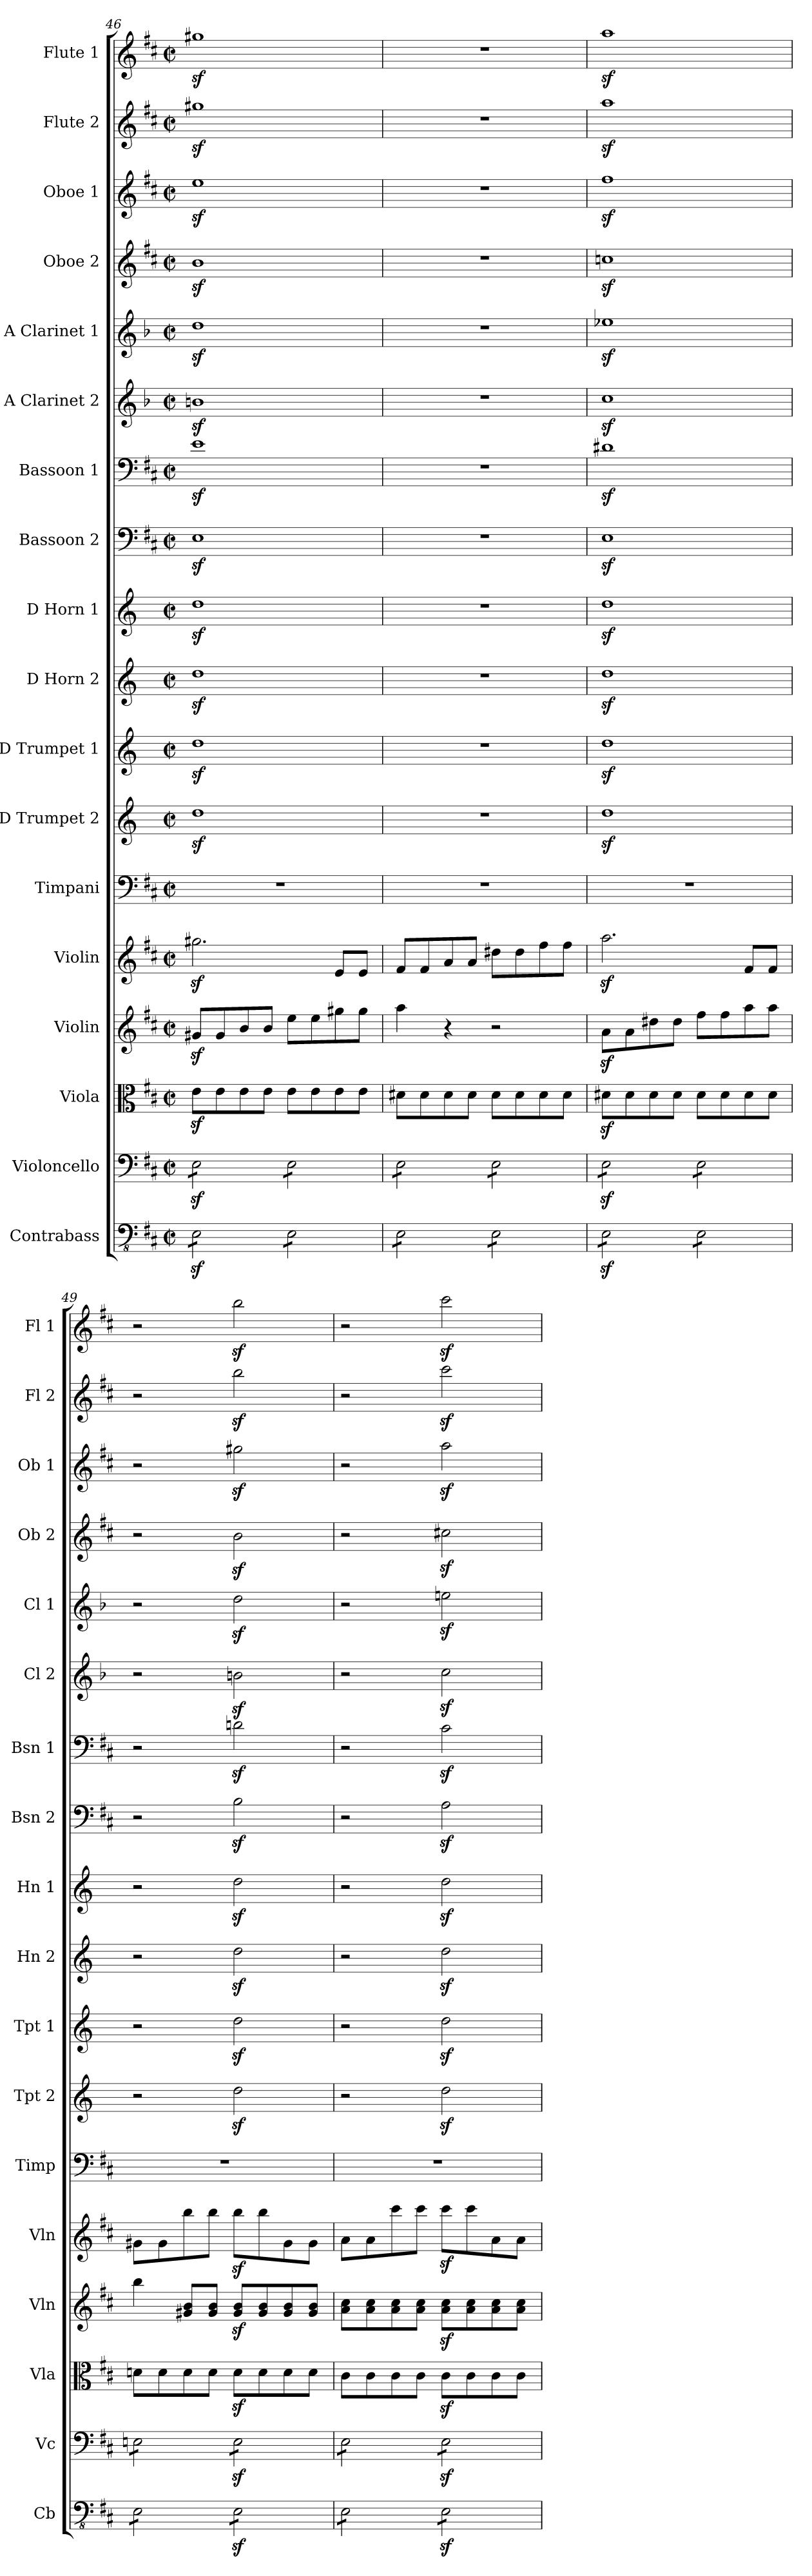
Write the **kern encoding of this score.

**kern	**kern	**kern	**kern	**kern	**kern	**kern	**kern	**kern	**kern	**kern	**kern	**kern	**kern	**kern	**kern	**kern	**kern
*part18	*part17	*part16	*part15	*part14	*part13	*part12	*part11	*part10	*part9	*part8	*part7	*part6	*part5	*part4	*part3	*part2	*part1
*staff18	*staff17	*staff16	*staff15	*staff14	*staff13	*staff12	*staff11	*staff10	*staff9	*staff8	*staff7	*staff6	*staff5	*staff4	*staff3	*staff2	*staff1
*I"Contrabass	*I"Violoncello	*I"Viola	*I"Violin	*I"Violin	*I"Timpani	*I"D Trumpet 2	*I"D Trumpet 1	*I"D Horn 2	*I"D Horn 1	*I"Bassoon 2	*I"Bassoon 1	*I"A Clarinet 2	*I"A Clarinet 1	*I"Oboe 2	*I"Oboe 1	*I"Flute 2	*I"Flute 1
*I'Cb	*I'Vc	*I'Vla	*I'Vln	*I'Vln	*I'Timp	*I'Tpt 2	*I'Tpt 1	*I'Hn 2	*I'Hn 1	*I'Bsn 2	*I'Bsn 1	*I'Cl 2	*I'Cl 1	*I'Ob 2	*I'Ob 1	*I'Fl 2	*I'Fl 1
!!LO:PB:g=z
*clefFv4	*clefF4	*clefC3	*clefG2	*clefG2	*clefF4	*clefG2	*clefG2	*clefG2	*clefG2	*clefF4	*clefF4	*clefG2	*clefG2	*clefG2	*clefG2	*clefG2	*clefG2
*	*	*	*	*	*	*ITrd-1c-2	*ITrd-1c-2	*ITrd6c10	*ITrd6c10	*	*	*ITrd2c3	*ITrd2c3	*	*	*	*
*k[f#c#]	*k[f#c#]	*k[f#c#]	*k[f#c#]	*k[f#c#]	*k[f#c#]	*k[f#c#]	*k[f#c#]	*k[f#c#]	*k[f#c#]	*k[f#c#]	*k[f#c#]	*k[f#c#]	*k[f#c#]	*k[f#c#]	*k[f#c#]	*k[f#c#]	*k[f#c#]
*M2/2	*M2/2	*M2/2	*M2/2	*M2/2	*M2/2	*M2/2	*M2/2	*M2/2	*M2/2	*M2/2	*M2/2	*M2/2	*M2/2	*M2/2	*M2/2	*M2/2	*M2/2
*met(c|)	*met(c|)	*met(c|)	*met(c|)	*met(c|)	*met(c|)	*met(c|)	*met(c|)	*met(c|)	*met(c|)	*met(c|)	*met(c|)	*met(c|)	*met(c|)	*met(c|)	*met(c|)	*met(c|)	*met(c|)
=46	=46	=46	=46	=46	=46	=46	=46	=46	=46	=46	=46	=46	=46	=46	=46	=46	=46
*tremolo	*	*	*	*	*	*	*	*	*	*	*	*	*	*	*	*	*
*	*tremolo	*	*	*	*	*	*	*	*	*	*	*	*	*	*	*	*
8EEz<\L	8Ez<\L	8ez<\L	8g#Xz</L	2.gg#Xz<\	1r	1eez<	1eez<	1ez<	1ez<	1Ez<	1ez<	1g#Xz<	1bz<	1bz<	1eez<	1gg#Xz<	1gg#Xz<
8EEz<\	8Ez<\	8e\	8g#/	.	.	.	.	.	.	.	.	.	.	.	.	.	.
8EEz<\	8Ez<\	8e\	8b/	.	.	.	.	.	.	.	.	.	.	.	.	.	.
8EEz<\J	8Ez<\J	8e\J	8b/J	.	.	.	.	.	.	.	.	.	.	.	.	.	.
8EE\L	8E\L	8e\L	8ee\L	.	.	.	.	.	.	.	.	.	.	.	.	.	.
8EE\	8E\	8e\	8ee\	.	.	.	.	.	.	.	.	.	.	.	.	.	.
8EE\	8E\	8e\	8gg#X\	8e/L	.	.	.	.	.	.	.	.	.	.	.	.	.
8EE\J	8E\J	8e\J	8gg#\J	8e/J	.	.	.	.	.	.	.	.	.	.	.	.	.
=47	=47	=47	=47	=47	=47	=47	=47	=47	=47	=47	=47	=47	=47	=47	=47	=47	=47
8EE\L	8E\L	8d#X\L	4aa\	8f#/L	1r	1r	1r	1r	1r	1r	1r	1r	1r	1r	1r	1r	1r
8EE\	8E\	8d#\	.	8f#/	.	.	.	.	.	.	.	.	.	.	.	.	.
8EE\	8E\	8d#\	4r	8a/	.	.	.	.	.	.	.	.	.	.	.	.	.
8EE\J	8E\J	8d#\J	.	8a/J	.	.	.	.	.	.	.	.	.	.	.	.	.
8EE\L	8E\L	8d#\L	2r	8dd#X\L	.	.	.	.	.	.	.	.	.	.	.	.	.
8EE\	8E\	8d#\	.	8dd#\	.	.	.	.	.	.	.	.	.	.	.	.	.
8EE\	8E\	8d#\	.	8ff#\	.	.	.	.	.	.	.	.	.	.	.	.	.
8EE\J	8E\J	8d#\J	.	8ff#\J	.	.	.	.	.	.	.	.	.	.	.	.	.
=48	=48	=48	=48	=48	=48	=48	=48	=48	=48	=48	=48	=48	=48	=48	=48	=48	=48
8EEz<\L	8Ez<\L	8d#Xz<\L	8az<\L	2.aaz<\	1r	1eez<	1eez<	1ez<	1ez<	1Ez<	1d#Xz<	1az<	1ccnz<	1ccnz<	1ff#z<	1aaz<	1aaz<
8EEz<\	8Ez<\	8d#\	8a\	.	.	.	.	.	.	.	.	.	.	.	.	.	.
8EEz<\	8Ez<\	8d#\	8dd#X\	.	.	.	.	.	.	.	.	.	.	.	.	.	.
8EEz<\J	8Ez<\J	8d#\J	8dd#\J	.	.	.	.	.	.	.	.	.	.	.	.	.	.
8EE\L	8E\L	8d#\L	8ff#\L	.	.	.	.	.	.	.	.	.	.	.	.	.	.
8EE\	8E\	8d#\	8ff#\	.	.	.	.	.	.	.	.	.	.	.	.	.	.
8EE\	8E\	8d#\	8aa\	8f#/L	.	.	.	.	.	.	.	.	.	.	.	.	.
8EE\J	8E\J	8d#\J	8aa\J	8f#/J	.	.	.	.	.	.	.	.	.	.	.	.	.
=49	=49	=49	=49	=49	=49	=49	=49	=49	=49	=49	=49	=49	=49	=49	=49	=49	=49
8EE\L	8En\L	8dn\L	4bb\	8g#X\L	1r	2r	2r	2r	2r	2r	2r	2r	2r	2r	2r	2r	2r
8EE\	8En\	8d\	.	8g#\	.	.	.	.	.	.	.	.	.	.	.	.	.
8EE\	8En\	8d\	8g#X/ 8b/L	8bb\	.	.	.	.	.	.	.	.	.	.	.	.	.
8EE\J	8En\J	8d\J	8g#/ 8b/J	8bb\J	.	.	.	.	.	.	.	.	.	.	.	.	.
8EEz<\L	8Ez<\L	8dz<\L	8g#/z< 8b/z<L	8bbz<\L	.	2eez<\	2eez<\	2ez<\	2ez<\	2Bz<\	2dnz<\	2g#Xz<\	2bz<\	2bz<\	2gg#Xz<\	2bbz<\	2bbz<\
8EEz<\	8Ez<\	8d\	8g#/ 8b/	8bb\	.	.	.	.	.	.	.	.	.	.	.	.	.
8EEz<\	8Ez<\	8d\	8g#/ 8b/	8g#\	.	.	.	.	.	.	.	.	.	.	.	.	.
8EEz<\J	8Ez<\J	8d\J	8g#/ 8b/J	8g#\J	.	.	.	.	.	.	.	.	.	.	.	.	.
=50	=50	=50	=50	=50	=50	=50	=50	=50	=50	=50	=50	=50	=50	=50	=50	=50	=50
8EE\L	8E\L	8c#\L	8a\ 8cc#\L	8a\L	1r	2r	2r	2r	2r	2r	2r	2r	2r	2r	2r	2r	2r
8EE\	8E\	8c#\	8a\ 8cc#\	8a\	.	.	.	.	.	.	.	.	.	.	.	.	.
8EE\	8E\	8c#\	8a\ 8cc#\	8ccc#\	.	.	.	.	.	.	.	.	.	.	.	.	.
8EE\J	8E\J	8c#\J	8a\ 8cc#\J	8ccc#\J	.	.	.	.	.	.	.	.	.	.	.	.	.
8EEz<\L	8Ez<\L	8c#z<\L	8a\z< 8cc#\z<L	8ccc#z<\L	.	2eez<\	2eez<\	2ez<\	2ez<\	2Az<\	2c#z<\	2az<\	2cc#Xz<\	2cc#Xz<\	2aaz<\	2ccc#z<\	2ccc#z<\
8EEz<\	8Ez<\	8c#\	8a\ 8cc#\	8ccc#\	.	.	.	.	.	.	.	.	.	.	.	.	.
8EEz<\	8Ez<\	8c#\	8a\ 8cc#\	8a\	.	.	.	.	.	.	.	.	.	.	.	.	.
8EEz<\J	8Ez<\J	8c#\J	8a\ 8cc#\J	8a\J	.	.	.	.	.	.	.	.	.	.	.	.	.
*	*Xtremolo	*	*	*	*	*	*	*	*	*	*	*	*	*	*	*	*
*Xtremolo	*	*	*	*	*	*	*	*	*	*	*	*	*	*	*	*	*
=	=	=	=	=	=	=	=	=	=	=	=	=	=	=	=	=	=
*-	*-	*-	*-	*-	*-	*-	*-	*-	*-	*-	*-	*-	*-	*-	*-	*-	*-
